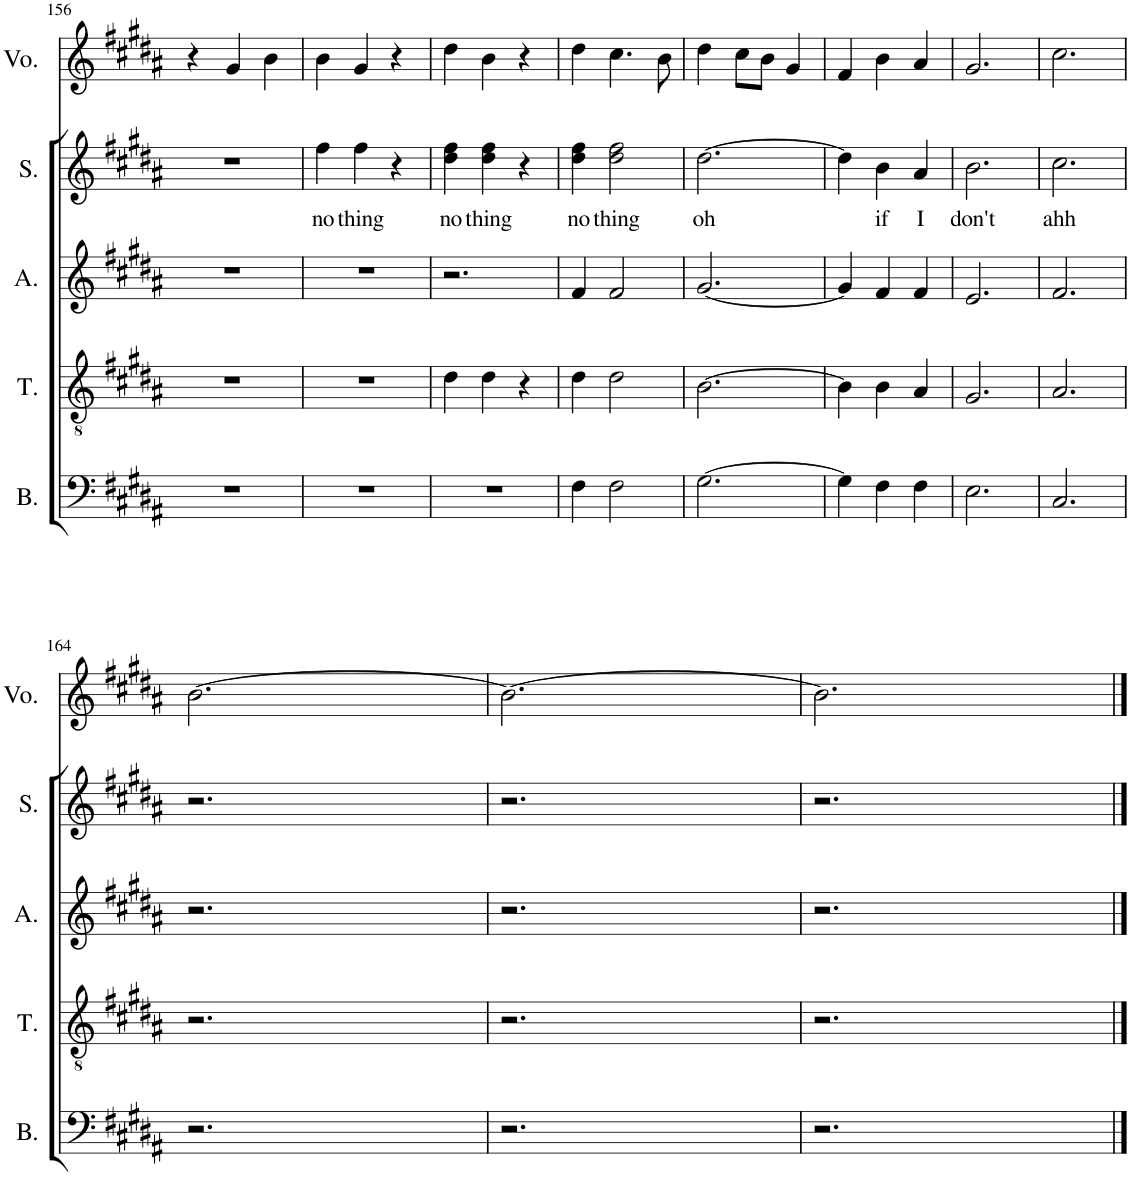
**kern	**kern	**kern	**kern	**text	**kern
*part5	*part4	*part3	*part2	*part2	*part1
*staff5	*staff4	*staff3	*staff2	*staff2	*staff1
*I"Bass	*I"Tenor	*I"Alto	*I"Soprano	*	*I"Voice
*I'B.	*I'T.	*I'A.	*I'S.	*	*I'Vo.
!!LO:PB:g=z
*clefF4	*clefGv2	*clefG2	*clefG2	*	*clefG2
*k[f#c#g#d#a#]	*k[f#c#g#d#a#]	*k[f#c#g#d#a#]	*k[f#c#g#d#a#]	*	*k[f#c#g#d#a#]
*M3/4	*M3/4	*M3/4	*M3/4	*	*M3/4
=156	=156	=156	=156	=156	=156
2.r	2.r	2.r	2.r	.	4r
.	.	.	.	.	4g#/
.	.	.	.	.	4b\
=157	=157	=157	=157	=157	=157
!	!	!	!	!LO:LY:b	!
2.r	2.r	2.r	4ff#\	no	4b\
!	!	!	!	!LO:LY:b	!
.	.	.	4ff#\	thing	4g#/
.	.	.	4r	.	4r
=158	=158	=158	=158	=158	=158
!	!	!	!	!LO:LY:b	!
2.r	4d#\	2.r	4dd#\ 4ff#\	no	4dd#\
!	!	!	!	!LO:LY:b	!
.	4d#\	.	4dd#\ 4ff#\	thing	4b\
.	4r	.	4r	.	4r
=159	=159	=159	=159	=159	=159
!	!	!	!	!LO:LY:b	!
4F#\	4d#\	4f#/	4dd#\ 4ff#\	no	4dd#\
!	!	!	!	!LO:LY:b	!
2F#\	2d#\	2f#/	2dd#\ 2ff#\	thing	4.cc#\
.	.	.	.	.	8b\
=160	=160	=160	=160	=160	=160
!	!	!	!	!LO:LY:b	!
[2.G#\	[2.B\	[2.g#/	[2.dd#\	oh	4dd#\
.	.	.	.	.	8cc#\L
.	.	.	.	.	8b\J
.	.	.	.	.	4g#/
=161	=161	=161	=161	=161	=161
4G#\]	4B\]	4g#/]	4dd#\]	.	4f#/
!	!	!	!	!LO:LY:b	!
4F#\	4B\	4f#/	4b\	if	4b\
!	!	!	!	!LO:LY:b	!
4F#\	4A#/	4f#/	4a#/	I	4a#/
=162	=162	=162	=162	=162	=162
!	!	!	!	!LO:LY:b	!
2.E\	2.G#/	2.e/	2.b\	don't	2.g#/
=163	=163	=163	=163	=163	=163
!	!	!	!	!LO:LY:b	!
2.C#/	2.A#/	2.f#/	2.cc#\	ahh	2.cc#\
!!LO:LB:g=z
=164	=164	=164	=164	=164	=164
2.r	2.r	2.r	2.r	.	[2.b\
=165	=165	=165	=165	=165	=165
2.r	2.r	2.r	2.r	.	2.b\_
=166	=166	=166	=166	=166	=166
2.r	2.r	2.r	2.r	.	2.b\]
==	==	==	==	==	==
*-	*-	*-	*-	*-	*-
